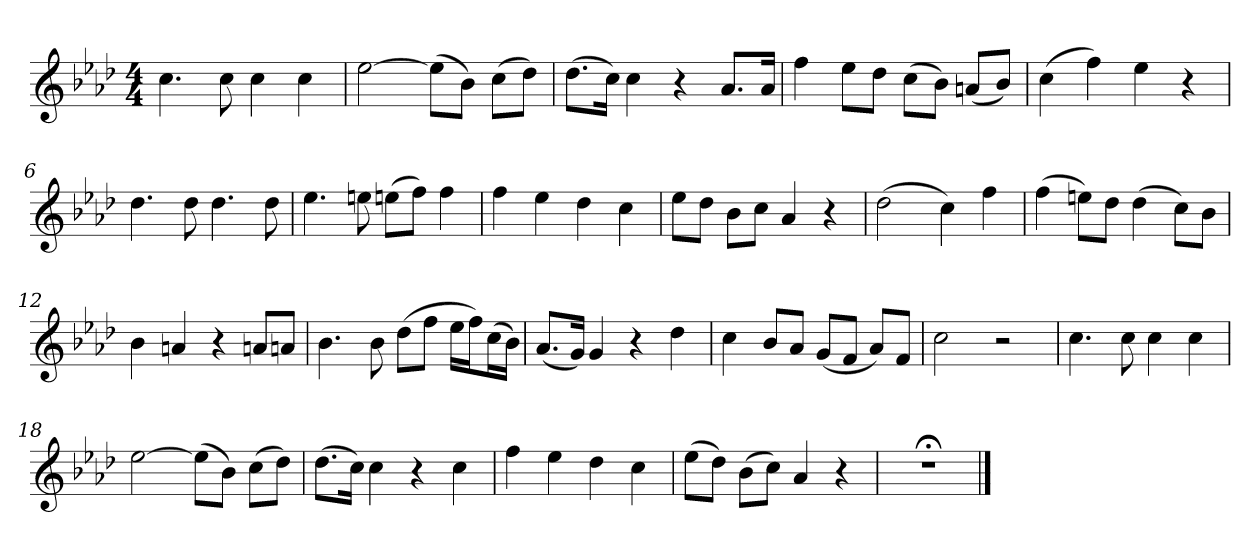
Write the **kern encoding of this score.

**kern
*part1
*staff1
*k[b-e-a-d-]
*f:
*M4/4
=1
4.cc
8cc
4cc
4cc
=2
[2ee-
(8ee-L]
8b-J)
(8ccL
8dd-J)
=3
(8.dd-L
16ccJk)
4cc
4r
8.a-L
16a-Jk
=4
4ff
8ee-L
8dd-J
(8ccL
8b-J)
(8anL
8b-J)
=5
(4cc
4ff)
4ee-
4r
=6
4.dd-
8dd-
4.dd-
8dd-
=7
4.ee-
8een
(8eenL
8ffJ)
4ff
=8
4ff
4ee-
4dd-
4cc
=9
8ee-L
8dd-J
8b-L
8ccJ
4a-
4r
=10
(2dd-
4cc)
4ff
=11
(4ff
8eenL)
8dd-J
(4dd-
8ccL)
8b-J
=12
4b-
4an
4r
8anL
8anJ
=13
4.b-
8b-
(8dd-L
8ffJ
16ee-LL
16ffJ)
(16ccL
16b-JJ)
=14
(8.a-L
16gJk)
4g
4r
4dd-
=15
4cc
8b-L
8a-J
(8gL
8fJ
8a-L)
8fJ
=16
2cc
2r
=17
4.cc
8cc
4cc
4cc
=18
[2ee-
(8ee-L]
8b-J)
(8ccL
8dd-J)
=19
(8.dd-L
16ccJk)
4cc
4r
4cc
=20
4ff
4ee-
4dd-
4cc
=21
(8ee-L
8dd-J)
(8b-L
8ccJ)
4a-
4r
=22
1r;<
==
*-
